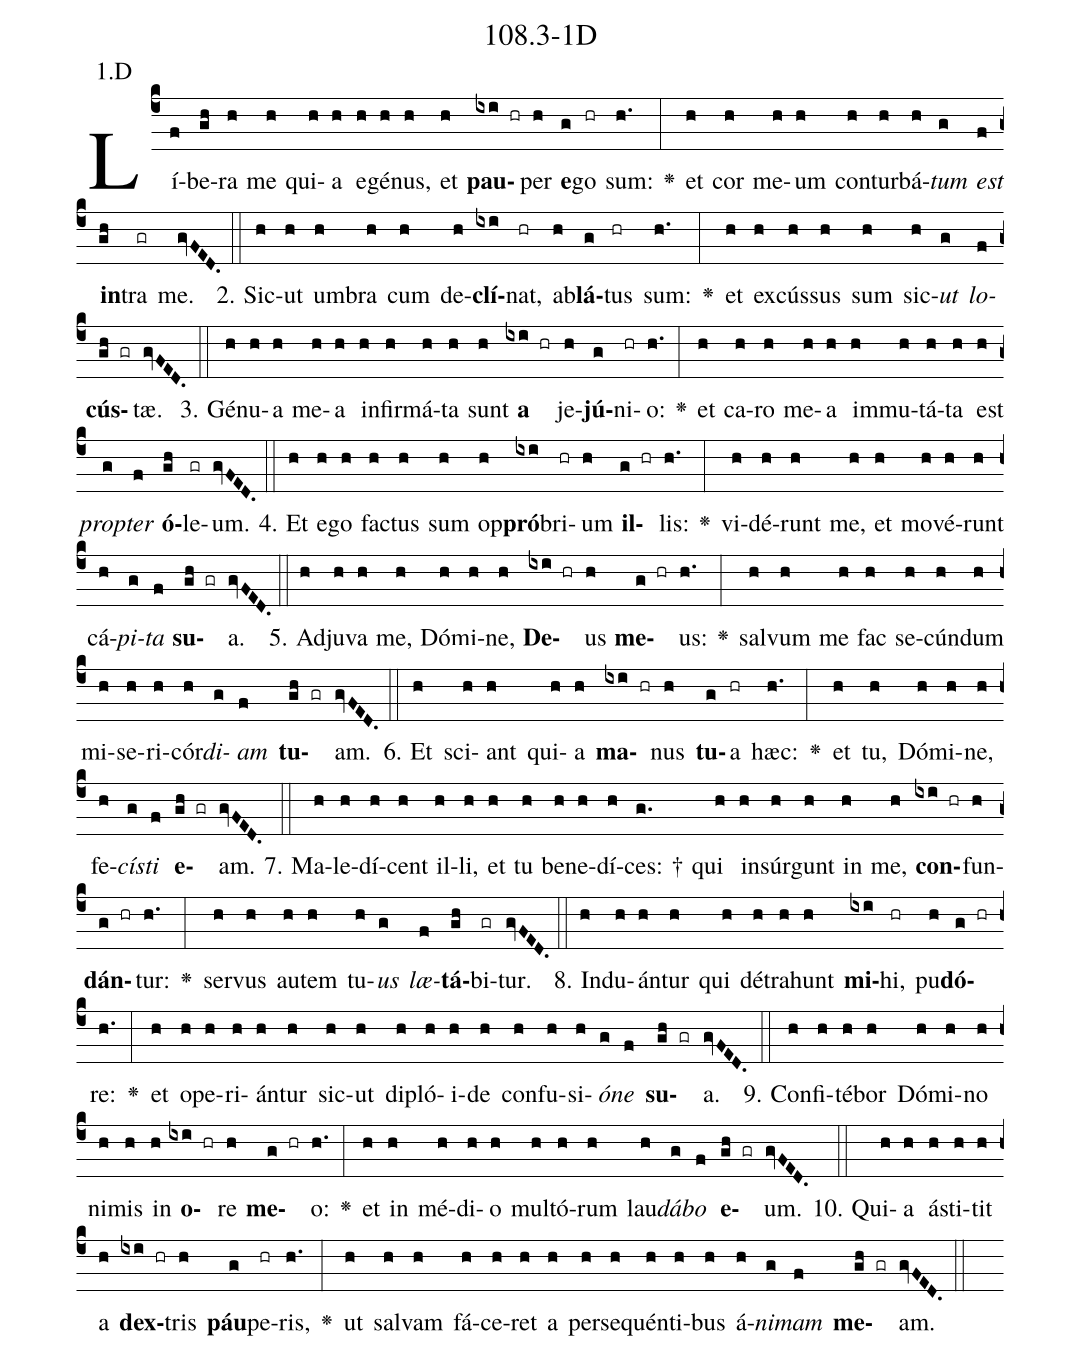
name: 108.3-1D;
annotation: 1.D;
%%
(c4)Lí(f)be(gh)ra(h) me(h) qui(h)a(h) e(h)gé(h)nus,(h) et(h) <b>pau</b>(ixi hr)per(h) <b>e</b>(g)go(hr) sum:(h.) <v>\greheightstar</v>(:) et(h) cor(h) me(h)um(h) con(h)tur(h)bá(h)<i>tum</i>(g) <i>est</i>(f) <b>in</b>(gh)tra(gr) me.(gvFED.) (::)
2. Sic(h)ut(h) um(h)bra(h) cum(h) de(h)<b>clí</b>(ixi)nat,(hr) ab(h)<b>lá</b>(g)tus(hr) sum:(h.) <v>\greheightstar</v>(:) et(h) ex(h)cús(h)sus(h) sum(h) sic(h)<i>ut</i>(g) <i>lo</i>(f)<b>cús</b>(gh gr)tæ.(gvFED.) (::)
3. Gé(h)nu(h)a(h) me(h)a(h) in(h)fir(h)má(h)ta(h) sunt(h) <b>a</b>(ixi hr) je(h)<b>jú</b>(g)ni(hr)o:(h.) <v>\greheightstar</v>(:) et(h) ca(h)ro(h) me(h)a(h) im(h)mu(h)tá(h)ta(h) est(h) <i>prop</i>(g)<i>ter</i>(f) <b>ó</b>(gh)le(gr)um.(gvFED.) (::)
4. Et(h) e(h)go(h) fac(h)tus(h) sum(h) op(h)<b>pró</b>(ixi)bri(hr)um(h) <b>il</b>(g hr)lis:(h.) <v>\greheightstar</v>(:) vi(h)dé(h)runt(h) me,(h) et(h) mo(h)vé(h)runt(h) cá(h)<i>pi</i>(g)<i>ta</i>(f) <b>su</b>(gh gr)a.(gvFED.) (::)
5. Ad(h)ju(h)va(h) me,(h) Dó(h)mi(h)ne,(h) <b>De</b>(ixi hr)us(h) <b>me</b>(g hr)us:(h.) <v>\greheightstar</v>(:) sal(h)vum(h) me(h) fac(h) se(h)cún(h)dum(h) mi(h)se(h)ri(h)cór(h)<i>di</i>(g)<i>am</i>(f) <b>tu</b>(gh gr)am.(gvFED.) (::)
6. Et(h) sci(h)ant(h) qui(h)a(h) <b>ma</b>(ixi hr)nus(h) <b>tu</b>(g)a(hr) hæc:(h.) <v>\greheightstar</v>(:) et(h) tu,(h) Dó(h)mi(h)ne,(h) fe(h)<i>cís</i>(g)<i>ti</i>(f) <b>e</b>(gh gr)am.(gvFED.) (::)
7. Ma(h)le(h)dí(h)cent(h) il(h)li,(h) et(h) tu(h) be(h)ne(h)dí(h)ces: †(g.) qui(h) in(h)súr(h)gunt(h) in(h) me,(h) <b>con</b>(ixi hr)fun(h)<b>dán</b>(g hr)tur:(h.) <v>\greheightstar</v>(:) ser(h)vus(h) au(h)tem(h) tu(h)<i>us</i>(g) <i>læ</i>(f)<b>tá</b>(gh)bi(gr)tur.(gvFED.) (::)
8. Ind(h)u(h)án(h)tur(h) qui(h) dé(h)tra(h)hunt(h) <b>mi</b>(ixi)hi,(hr) pu(h)<b>dó</b>(g hr)re:(h.) <v>\greheightstar</v>(:) et(h) o(h)pe(h)ri(h)án(h)tur(h) sic(h)ut(h) di(h)pló(h)i(h)de(h) con(h)fu(h)si(h)<i>ó</i>(g)<i>ne</i>(f) <b>su</b>(gh gr)a.(gvFED.) (::)
9. Con(h)fi(h)té(h)bor(h) Dó(h)mi(h)no(h) ni(h)mis(h) in(h) <b>o</b>(ixi hr)re(h) <b>me</b>(g hr)o:(h.) <v>\greheightstar</v>(:) et(h) in(h) mé(h)di(h)o(h) mul(h)tó(h)rum(h) lau(h)<i>dá</i>(g)<i>bo</i>(f) <b>e</b>(gh gr)um.(gvFED.) (::)
10. Qui(h)a(h) á(h)sti(h)tit(h) a(h) <b>dex</b>(ixi hr)tris(h) <b>páu</b>(g)pe(hr)ris,(h.) <v>\greheightstar</v>(:) ut(h) sal(h)vam(h) fá(h)ce(h)ret(h) a(h) per(h)se(h)quén(h)ti(h)bus(h) á(h)<i>ni</i>(g)<i>mam</i>(f) <b>me</b>(gh gr)am.(gvFED.) (::)
